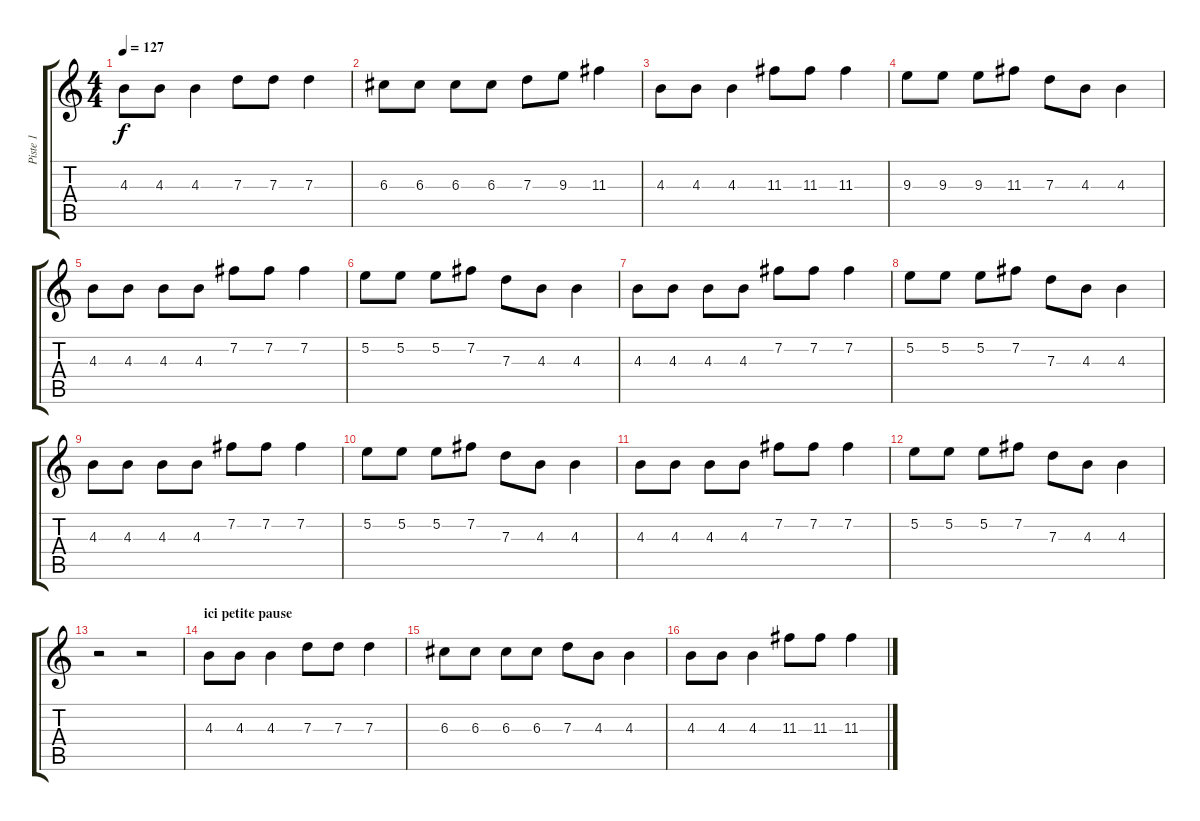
\track ("Piste 1" "Piste 1") {instrument acousticguitarnylon}
\staff {score tabs}
\tuning (E4 B3 G3 D3 A2 E2) {hide}
\ts (4 4)
\tempo 127
\clef g2
\ks c
4.3.8{dy f} 4.3.8 4.3.4 7.3.8 7.3.8 7.3.4 |
6.3.8 6.3.8 6.3.8 6.3.8 7.3.8 9.3.8 11.3.4 |
4.3.8 4.3.8 4.3.4 11.3.8 11.3.8 11.3.4 |
9.3.8 9.3.8 9.3.8 11.3.8 7.3.8 4.3.8 4.3.4 |
4.3.8 4.3.8 4.3.8 4.3.8 7.2.8 7.2.8 7.2.4 |
5.2.8 5.2.8 5.2.8 7.2.8 7.3.8 4.3.8 4.3.4 |
4.3.8 4.3.8 4.3.8 4.3.8 7.2.8 7.2.8 7.2.4 |
5.2.8 5.2.8 5.2.8 7.2.8 7.3.8 4.3.8 4.3.4 |
4.3.8 4.3.8 4.3.8 4.3.8 7.2.8 7.2.8 7.2.4 |
5.2.8 5.2.8 5.2.8 7.2.8 7.3.8 4.3.8 4.3.4 |
4.3.8 4.3.8 4.3.8 4.3.8 7.2.8 7.2.8 7.2.4 |
5.2.8 5.2.8 5.2.8 7.2.8 7.3.8 4.3.8 4.3.4 |
r.2 r.2 |
\section ("" "ici petite pause")
4.3.8 4.3.8 4.3.4 7.3.8 7.3.8 7.3.4 |
6.3.8 6.3.8 6.3.8 6.3.8 7.3.8 4.3.8 4.3.4 |
4.3.8 4.3.8 4.3.4 11.3.8 11.3.8 11.3.4
